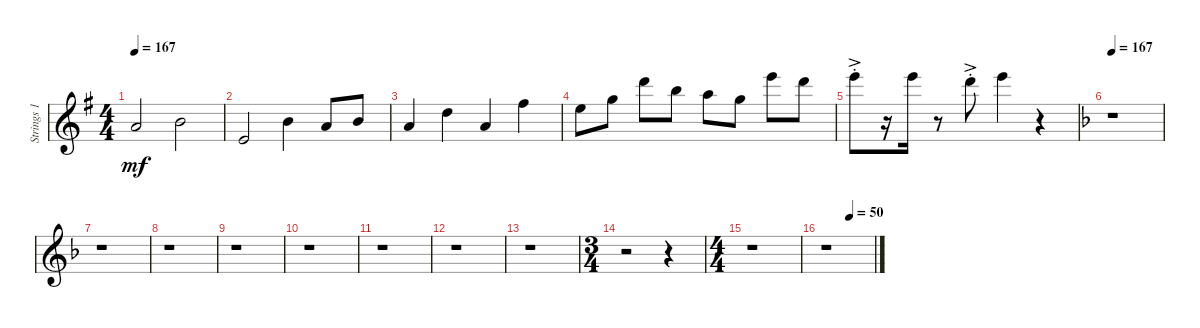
\track ("Strings 1" "Strings 1") {instrument voiceoohs}
\staff {score}
\tuning (E4 B3 G3 D3 A2 E2 B1) {hide}
\ts (4 4)
\tempo 167
\clef g2
\ks eminor
5.1{t}.2{dy mf} 7.1.2 |
0.1.2 7.1.4 5.1.8 7.1.8 |
5.1.4 10.1.4 5.1.4 14.1.4 |
12.1.8 15.1.8 22.1.8 19.1.8 17.1.8 15.1.8 24.1.8 22.1.8 |
24.1{ac st}.8 r.16 24.1.16 r.8 22.1{ac st}.8 24.1.4 r.4 |
\tempo 167
\ks dminor
r.1 |
r.1 |
r.1 |
r.1 |
r.1 |
r.1 |
r.1 |
r.1 |
\ts (3 4)
r.2 r.4 |
\ts (4 4)
r.1 |
\tempo (50 0.5)
r.1
